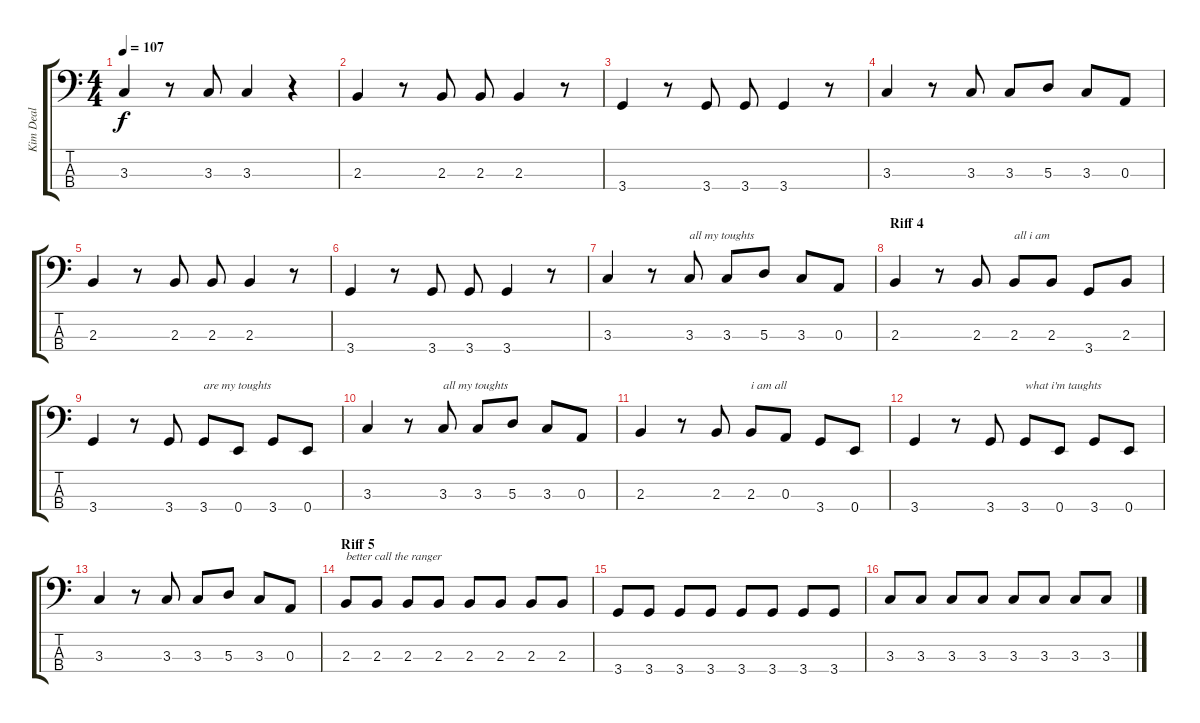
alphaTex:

\track ("Kim Deal" "Kim Deal") {instrument electricbasspick}
\staff {score tabs}
\tuning (G2 D2 A1 E1) {hide}
\ts (4 4)
\tempo 107
\clef f4
\ks c
3.3.4{dy f} r.8 3.3.8 3.3.4 r.4 |
2.3.4 r.8 2.3.8 2.3.8 2.3.4 r.8 |
3.4.4 r.8 3.4.8 3.4.8 3.4.4 r.8 |
3.3.4 r.8 3.3.8 3.3.8 5.3.8 3.3.8 0.3.8 |
2.3.4 r.8 2.3.8 2.3.8 2.3.4 r.8 |
3.4.4 r.8 3.4.8 3.4.8 3.4.4 r.8 |
3.3.4 r.8 3.3.8{txt "all my toughts"} 3.3.8 5.3.8 3.3.8 0.3.8 |
\section ("" "Riff 4")
2.3.4 r.8 2.3.8 2.3.8{txt "all i am"} 2.3.8 3.4.8 2.3.8 |
3.4.4 r.8 3.4.8 3.4.8{txt "are my toughts"} 0.4.8 3.4.8 0.4.8 |
3.3.4 r.8 3.3.8{txt "all my toughts"} 3.3.8 5.3.8 3.3.8 0.3.8 |
2.3.4 r.8 2.3.8 2.3.8{txt "i am all"} 0.3.8 3.4.8 0.4.8 |
3.4.4 r.8 3.4.8 3.4.8{txt "what i'm taughts"} 0.4.8 3.4.8 0.4.8 |
3.3.4 r.8 3.3.8 3.3.8 5.3.8 3.3.8 0.3.8 |
\section ("" "Riff 5")
2.3.8{txt "better call the ranger"} 2.3.8 2.3.8 2.3.8 2.3.8 2.3.8 2.3.8 2.3.8 |
3.4.8 3.4.8 3.4.8 3.4.8 3.4.8 3.4.8 3.4.8 3.4.8 |
3.3.8 3.3.8 3.3.8 3.3.8 3.3.8 3.3.8 3.3.8 3.3.8
